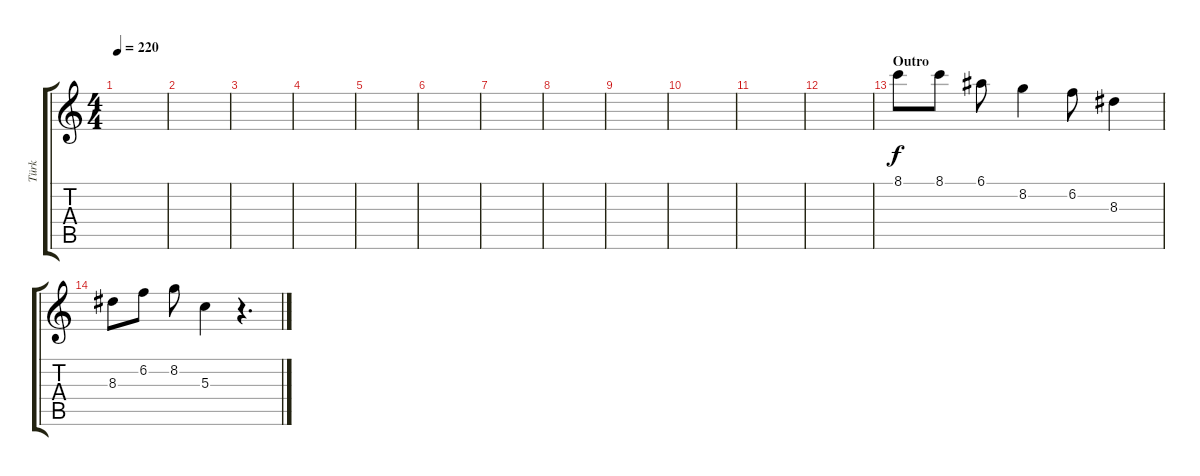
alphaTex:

\track ("Türk" "Türk") {instrument overdrivenguitar}
\staff {score tabs}
\tuning (E4 B3 G3 D3 A2 E2) {hide}
\ts (4 4)
\tempo 220
\clef g2
\ks c
|
|
|
|
|
|
|
|
|
|
|
|
\section ("" "Outro")
8.1.8 8.1.8 6.1.8 8.2.4 6.2.8 8.3.4 |
8.3.8 6.2.8 8.2.8 5.3.4 r.4{d}
